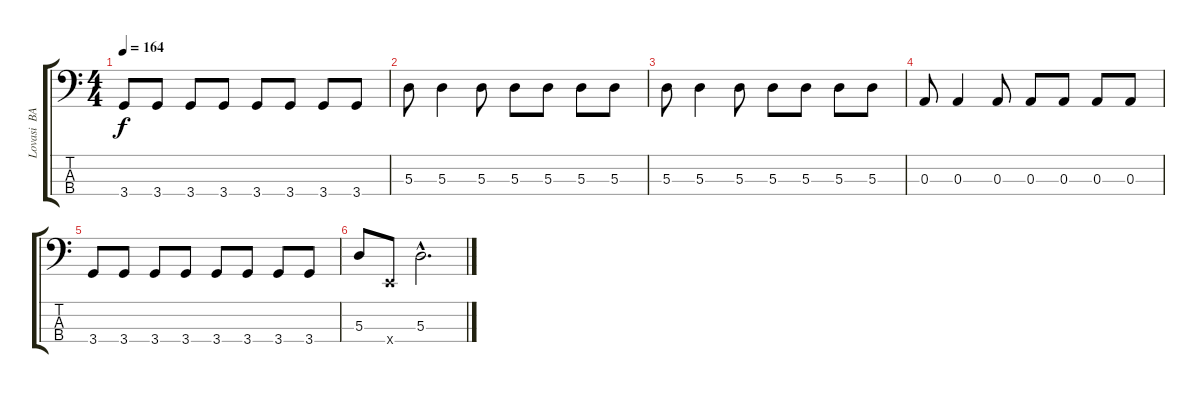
\track ("Lovasi  BAndi" "Lovasi  BA") {instrument fretlessbass}
\staff {score tabs}
\tuning (G2 D2 A1 E1) {hide}
\ts (4 4)
\tempo 164
\clef f4
\ks c
3.4.8{dy f} 3.4.8 3.4.8 3.4.8 3.4.8 3.4.8 3.4.8 3.4.8 |
5.3.8 5.3.4 5.3.8 5.3.8 5.3.8 5.3.8 5.3.8 |
5.3.8 5.3.4 5.3.8 5.3.8 5.3.8 5.3.8 5.3.8 |
0.3.8 0.3.4 0.3.8 0.3.8 0.3.8 0.3.8 0.3.8 |
3.4.8 3.4.8 3.4.8 3.4.8 3.4.8 3.4.8 3.4.8 3.4.8 |
5.3.8 0.4{x}.8 5.3{hac}.2{d}
